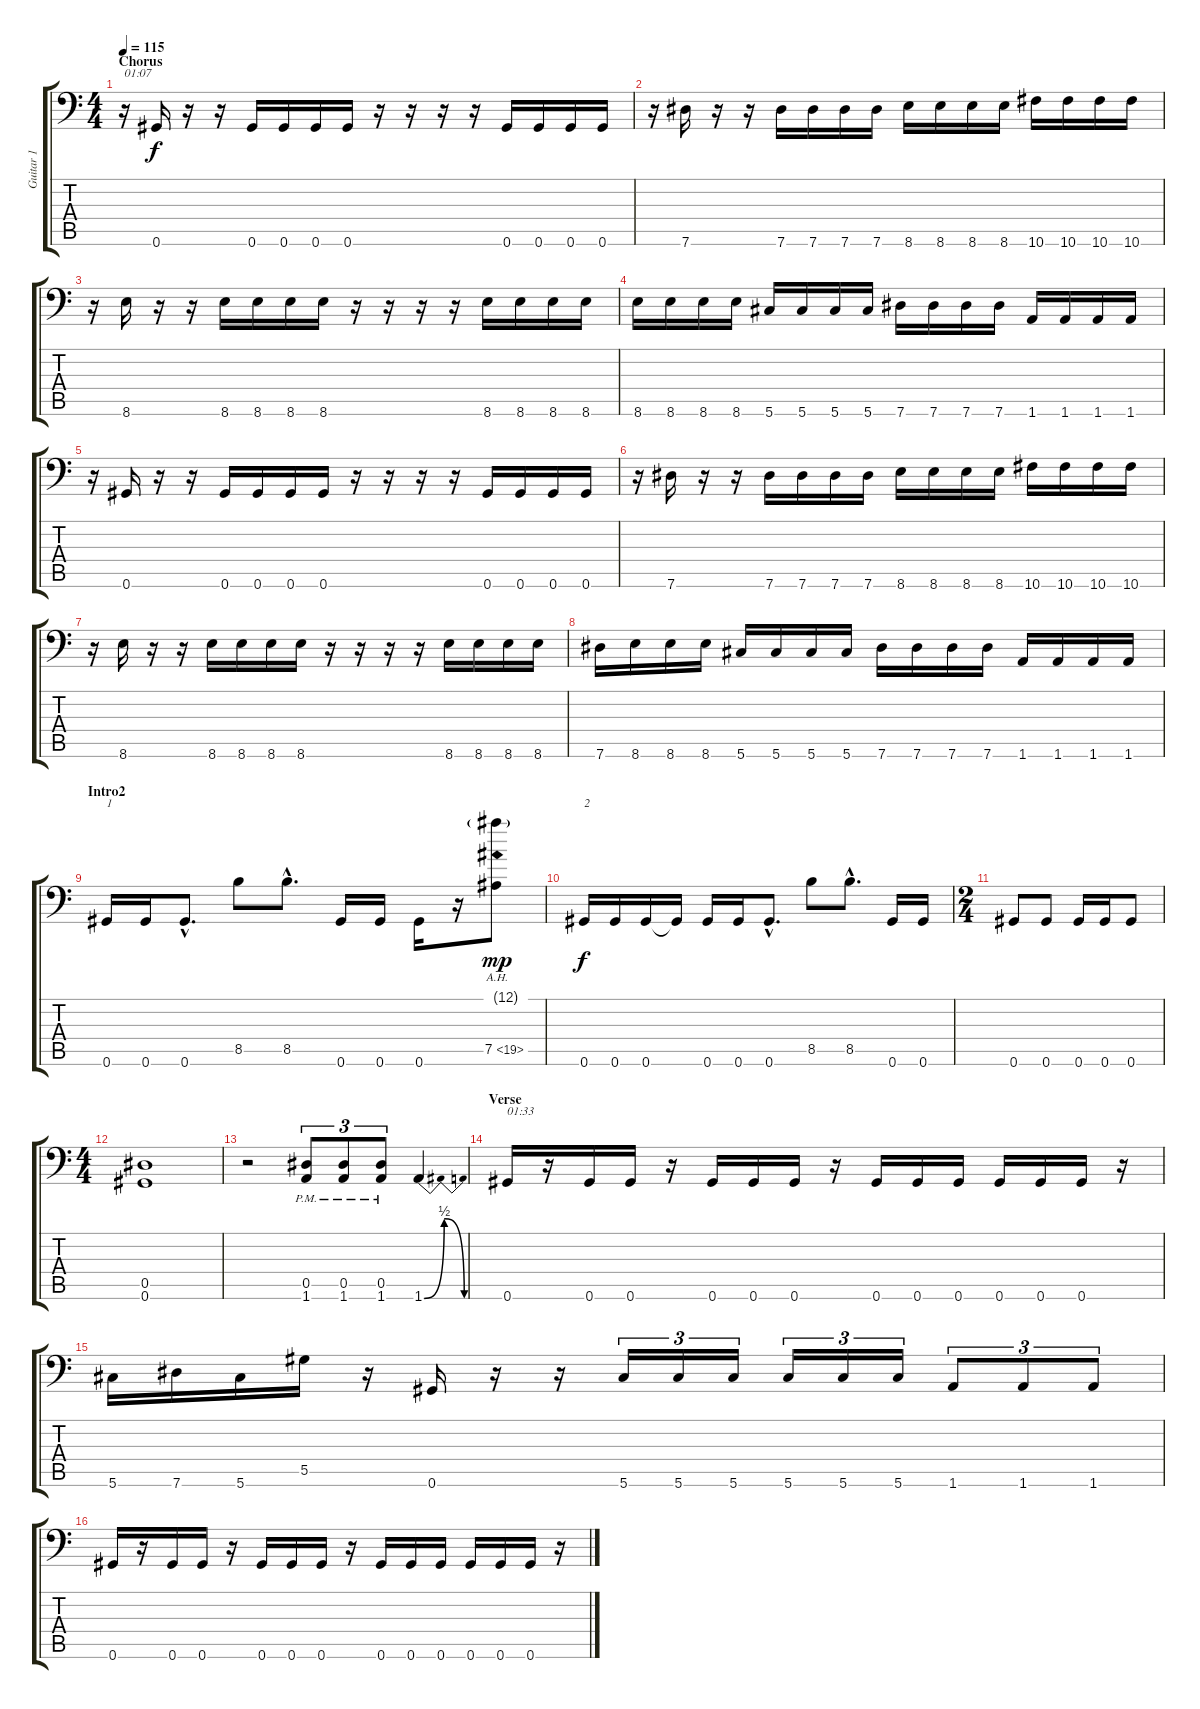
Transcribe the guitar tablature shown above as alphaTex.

\track ("Guitar 1" "Guitar 1") {instrument distortionguitar}
\staff {score tabs}
\tuning (Bb3 F3 Db3 Ab2 Eb2 Ab1) {hide}
\ts (4 4)
\section ("" "Chorus")
\tempo 115
\clef f4
\ks c
r.16{txt "01:07" dy f} 0.6.16 r.16 r.16 0.6.16 0.6.16 0.6.16 0.6.16 r.16 r.16 r.16 r.16 0.6.16 0.6.16 0.6.16 0.6.16 |
r.16 7.6.16 r.16 r.16 7.6.16 7.6.16 7.6.16 7.6.16 8.6.16 8.6.16 8.6.16 8.6.16 10.6.16 10.6.16 10.6.16 10.6.16 |
r.16 8.6.16 r.16 r.16 8.6.16 8.6.16 8.6.16 8.6.16 r.16 r.16 r.16 r.16 8.6.16 8.6.16 8.6.16 8.6.16 |
8.6.16 8.6.16 8.6.16 8.6.16 5.6.16 5.6.16 5.6.16 5.6.16 7.6.16 7.6.16 7.6.16 7.6.16 1.6.16 1.6.16 1.6.16 1.6.16 |
r.16 0.6.16 r.16 r.16 0.6.16 0.6.16 0.6.16 0.6.16 r.16 r.16 r.16 r.16 0.6.16 0.6.16 0.6.16 0.6.16 |
r.16 7.6.16 r.16 r.16 7.6.16 7.6.16 7.6.16 7.6.16 8.6.16 8.6.16 8.6.16 8.6.16 10.6.16 10.6.16 10.6.16 10.6.16 |
r.16 8.6.16 r.16 r.16 8.6.16 8.6.16 8.6.16 8.6.16 r.16 r.16 r.16 r.16 8.6.16 8.6.16 8.6.16 8.6.16 |
7.6.16 8.6.16 8.6.16 8.6.16 5.6.16 5.6.16 5.6.16 5.6.16 7.6.16 7.6.16 7.6.16 7.6.16 1.6.16 1.6.16 1.6.16 1.6.16 |
\section ("" "Intro2")
0.6.16{txt "1"} 0.6.16 0.6{hac}.8{d} 8.5.8 8.5{hac}.8{d} 0.6.16 0.6.16 0.6.16 r.16 (12.1{g} 7.5{ah 12}).8{dy mp} |
0.6.16{txt "2" dy f} 0.6.16 0.6.16 0.6{t}.16 0.6.16 0.6.16 0.6{hac}.8{d} 8.5.8 8.5{hac}.8{d} 0.6.16 0.6.16 |
\ts (2 4)
0.6.8 0.6.8 0.6.16 0.6.16 0.6.8 |
\ts (4 4)
(0.5 0.6).1 |
r.2 (0.5{pm} 1.6{pm}).8{tu (3 2)} (0.5{pm} 1.6{pm}).8{tu (3 2)} (0.5{pm} 1.6{pm}).8{tu (3 2)} 1.6{be (bendrelease 0 0 30 2 30 2 60 0)}.4 |
\section ("" "Verse")
0.6.16{txt "01:33"} r.16 0.6.16 0.6.16 r.16 0.6.16 0.6.16 0.6.16 r.16 0.6.16 0.6.16 0.6.16 0.6.16 0.6.16 0.6.16 r.16 |
5.6.16 7.6.16 5.6.16 5.5.16 r.16 0.6.16 r.16 r.16 5.6.16{tu (3 2)} 5.6.16{tu (3 2)} 5.6.16{tu (3 2)} 5.6.16{tu (3 2)} 5.6.16{tu (3 2)} 5.6.16{tu (3 2)} 1.6.8{tu (3 2)} 1.6.8{tu (3 2)} 1.6.8{tu (3 2)} |
0.6.16 r.16 0.6.16 0.6.16 r.16 0.6.16 0.6.16 0.6.16 r.16 0.6.16 0.6.16 0.6.16 0.6.16 0.6.16 0.6.16 r.16
